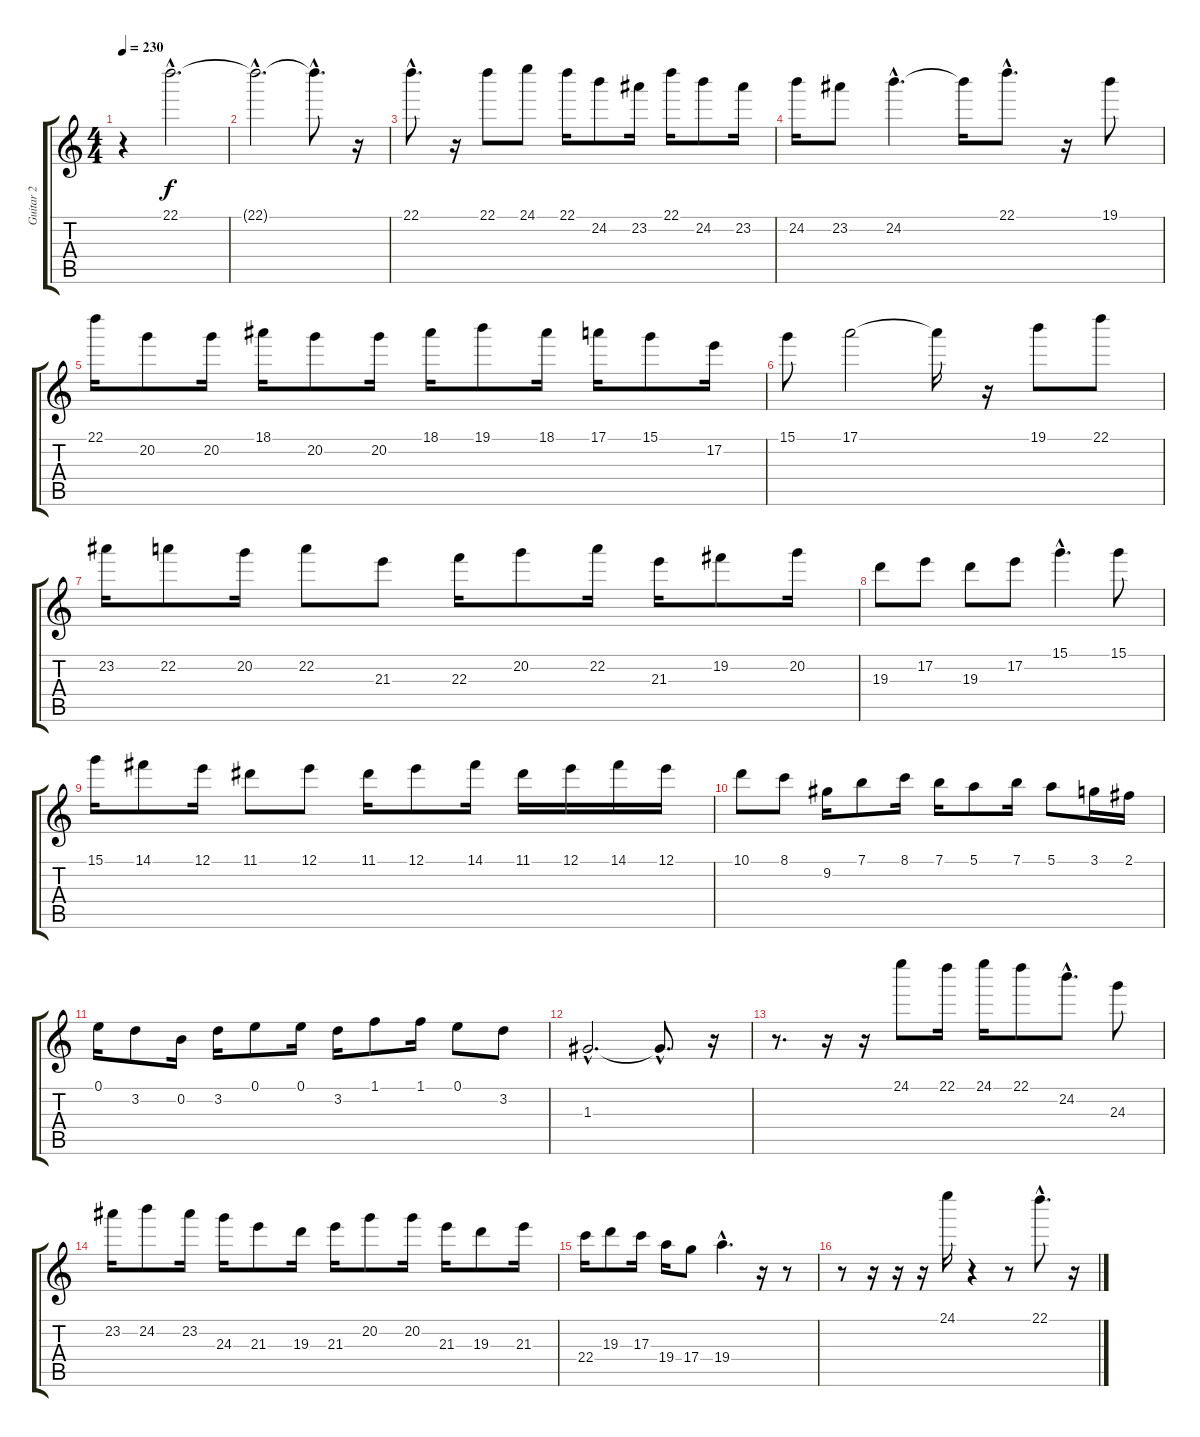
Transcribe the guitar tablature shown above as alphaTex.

\track ("Guitar 2" "Guitar 2") {instrument distortionguitar}
\staff {score tabs}
\tuning (E4 B3 G3 D3 A2 E2) {hide}
\ts (4 4)
\tempo 230
\clef g2
\ks c
r.4{dy f} 22.1{hac}.2{d} |
22.1{hac t}.2{d} 22.1{hac t}.8{d} r.16 |
22.1{hac}.8{d} r.16 22.1.8 24.1.8 22.1.16 24.2.8 23.2.16 22.1.16 24.2.8 23.2.16 |
24.2.16 23.2.8 24.2{hac}.4{d} 24.2{t}.16 22.1{hac}.8{d} r.16 19.1.8 |
22.1.16 20.2.8 20.2.16 18.1.16 20.2.8 20.2.16 18.1.16 19.1.8 18.1.16 17.1.16 15.1.8 17.2.16 |
15.1.8 17.1.2 17.1{t}.16 r.16 19.1.8 22.1.8 |
23.2.16 22.2.8 20.2.16 22.2.8 21.3.8 22.3.16 20.2.8 22.2.16 21.3.16 19.2.8 20.2.16 |
19.3.8 17.2.8 19.3.8 17.2.8 15.1{hac}.4{d} 15.1.8 |
15.1.16 14.1.8 12.1.16 11.1.8 12.1.8 11.1.16 12.1.8 14.1.16 11.1.16 12.1.16 14.1.16 12.1.16 |
10.1.8 8.1.8 9.2.16 7.1.8 8.1.16 7.1.16 5.1.8 7.1.16 5.1.8 3.1.16 2.1.16 |
0.1.16 3.2.8 0.2.16 3.2.16 0.1.8 0.1.16 3.2.16 1.1.8 1.1.16 0.1.8 3.2.8 |
1.3{hac}.2{d} 1.3{hac t}.8{d} r.16 |
r.8{d} r.16 r.16 24.1.8 22.1.16 24.1.16 22.1.8 24.2{hac}.8{d} 24.3.8 |
23.2.16 24.2.8 23.2.16 24.3.16 21.3.8 19.3.16 21.3.16 20.2.8 20.2.16 21.3.16 19.3.8 21.3.16 |
22.4.16 19.3.8 17.3.16 19.4.16 17.4.8 19.4{hac}.4{d} r.16 r.8 |
r.8 r.16 r.16 r.16 24.1.16 r.4 r.8 22.1{hac}.8{d} r.16
